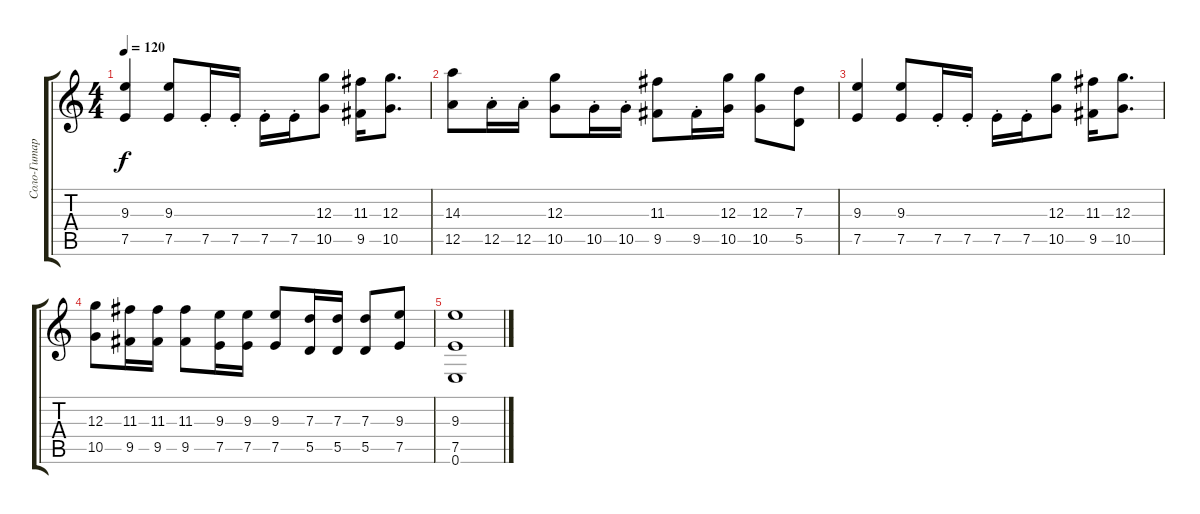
\track ("Соло-Гитара" "Соло-Гитар") {instrument overdrivenguitar}
\staff {score tabs}
\tuning (E4 B3 G3 D3 A2 E2) {hide}
\ts (4 4)
\tempo 120
\clef g2
\ks c
(9.3 7.5).4{dy f} (9.3 7.5).8 7.5{st}.16 7.5{st}.16 7.5{st}.16 7.5{st}.16 (12.3 10.5).8 (11.3 9.5).16 (12.3 10.5).8{d} |
(14.3 12.5).8 12.5{st}.16 12.5{st}.16 (12.3 10.5).8 10.5{st}.16 10.5{st}.16 (11.3 9.5).8 9.5{st}.16 (12.3 10.5).16 (12.3 10.5).8 (7.3 5.5).8 |
(9.3 7.5).4 (9.3 7.5).8 7.5{st}.16 7.5{st}.16 7.5{st}.16 7.5{st}.16 (12.3 10.5).8 (11.3 9.5).16 (12.3 10.5).8{d} |
(12.3 10.5).8 (11.3 9.5).16 (11.3 9.5).16 (11.3 9.5).8 (9.3 7.5).16 (9.3 7.5).16 (9.3 7.5).8 (7.3 5.5).16 (7.3 5.5).16 (7.3 5.5).8 (9.3 7.5).8 |
(9.3 7.5 0.6).1
